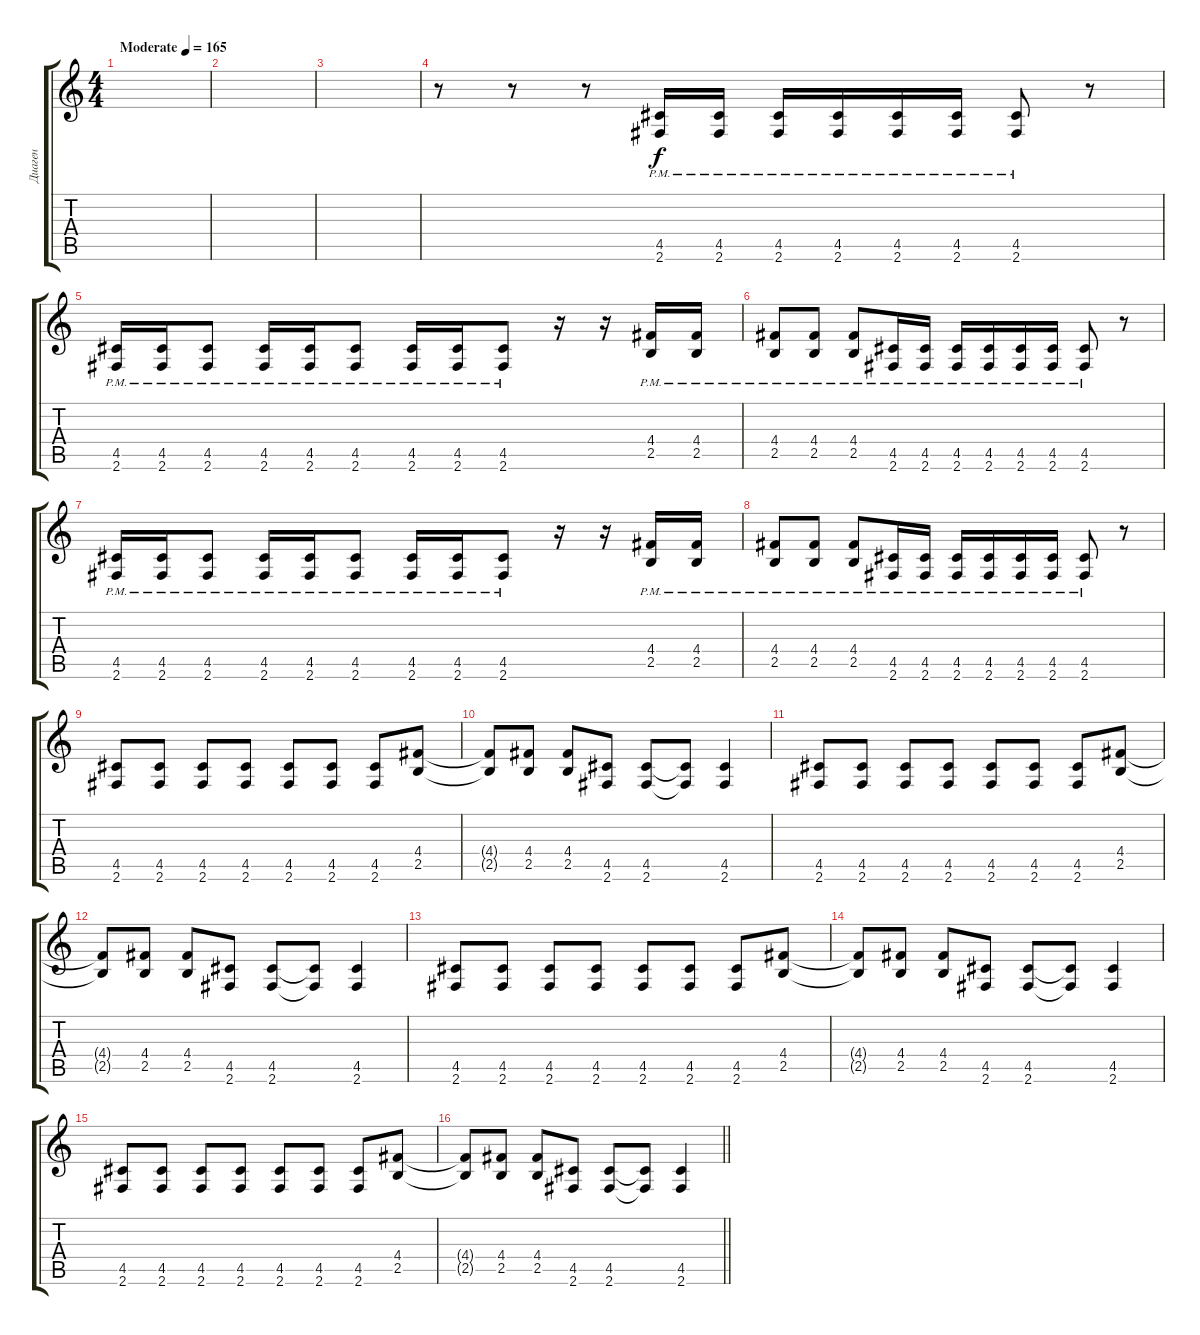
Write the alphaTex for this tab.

\track ("Диаген" "Диаген") {instrument overdrivenguitar}
\staff {score tabs}
\tuning (E4 B3 G3 D3 A2 E2) {hide}
\ts (4 4)
\tempo (165 "Moderate")
\clef g2
\ks c
|
|
|
r.8 r.8 r.8 (4.5{pm} 2.6{pm}).16 (4.5{pm} 2.6{pm}).16 (4.5{pm} 2.6{pm}).16 (4.5{pm} 2.6{pm}).16 (4.5{pm} 2.6{pm}).16 (4.5{pm} 2.6{pm}).16 (4.5{pm} 2.6{pm}).8 r.8 |
(4.5{pm} 2.6{pm}).16 (4.5{pm} 2.6{pm}).16 (4.5{pm} 2.6{pm}).8 (4.5{pm} 2.6{pm}).16 (4.5{pm} 2.6{pm}).16 (4.5{pm} 2.6{pm}).8 (4.5{pm} 2.6{pm}).16 (4.5{pm} 2.6{pm}).16 (4.5{pm} 2.6{pm}).8 r.16 r.16 (4.4{pm} 2.5{pm}).16 (4.4{pm} 2.5{pm}).16 |
(4.4{pm} 2.5{pm}).8 (4.4{pm} 2.5{pm}).8 (4.4{pm} 2.5{pm}).8 (4.5{pm} 2.6{pm}).16 (4.5{pm} 2.6{pm}).16 (4.5{pm} 2.6{pm}).16 (4.5{pm} 2.6{pm}).16 (4.5{pm} 2.6{pm}).16 (4.5{pm} 2.6{pm}).16 (4.5{pm} 2.6{pm}).8 r.8 |
(4.5{pm} 2.6{pm}).16 (4.5{pm} 2.6{pm}).16 (4.5{pm} 2.6{pm}).8 (4.5{pm} 2.6{pm}).16 (4.5{pm} 2.6{pm}).16 (4.5{pm} 2.6{pm}).8 (4.5{pm} 2.6{pm}).16 (4.5{pm} 2.6{pm}).16 (4.5{pm} 2.6{pm}).8 r.16 r.16 (4.4{pm} 2.5{pm}).16 (4.4{pm} 2.5{pm}).16 |
(4.4{pm} 2.5{pm}).8 (4.4{pm} 2.5{pm}).8 (4.4{pm} 2.5{pm}).8 (4.5{pm} 2.6{pm}).16 (4.5{pm} 2.6{pm}).16 (4.5{pm} 2.6{pm}).16 (4.5{pm} 2.6{pm}).16 (4.5{pm} 2.6{pm}).16 (4.5{pm} 2.6{pm}).16 (4.5{pm} 2.6{pm}).8 r.8 |
(4.5 2.6).8 (4.5 2.6).8 (4.5 2.6).8 (4.5 2.6).8 (4.5 2.6).8 (4.5 2.6).8 (4.5 2.6).8 (4.4 2.5).8 |
(4.4{t} 2.5{t}).8 (4.4 2.5).8 (4.4 2.5).8 (4.5 2.6).8 (4.5 2.6).8 (4.5{t} 2.6{t}).8 (4.5 2.6).4 |
(4.5 2.6).8 (4.5 2.6).8 (4.5 2.6).8 (4.5 2.6).8 (4.5 2.6).8 (4.5 2.6).8 (4.5 2.6).8 (4.4 2.5).8 |
(4.4{t} 2.5{t}).8 (4.4 2.5).8 (4.4 2.5).8 (4.5 2.6).8 (4.5 2.6).8 (4.5{t} 2.6{t}).8 (4.5 2.6).4 |
(4.5 2.6).8 (4.5 2.6).8 (4.5 2.6).8 (4.5 2.6).8 (4.5 2.6).8 (4.5 2.6).8 (4.5 2.6).8 (4.4 2.5).8 |
(4.4{t} 2.5{t}).8 (4.4 2.5).8 (4.4 2.5).8 (4.5 2.6).8 (4.5 2.6).8 (4.5{t} 2.6{t}).8 (4.5 2.6).4 |
(4.5 2.6).8 (4.5 2.6).8 (4.5 2.6).8 (4.5 2.6).8 (4.5 2.6).8 (4.5 2.6).8 (4.5 2.6).8 (4.4 2.5).8 |
\barLineRight lightlight
(4.4{t} 2.5{t}).8 (4.4 2.5).8 (4.4 2.5).8 (4.5 2.6).8 (4.5 2.6).8 (4.5{t} 2.6{t}).8 (4.5 2.6).4
